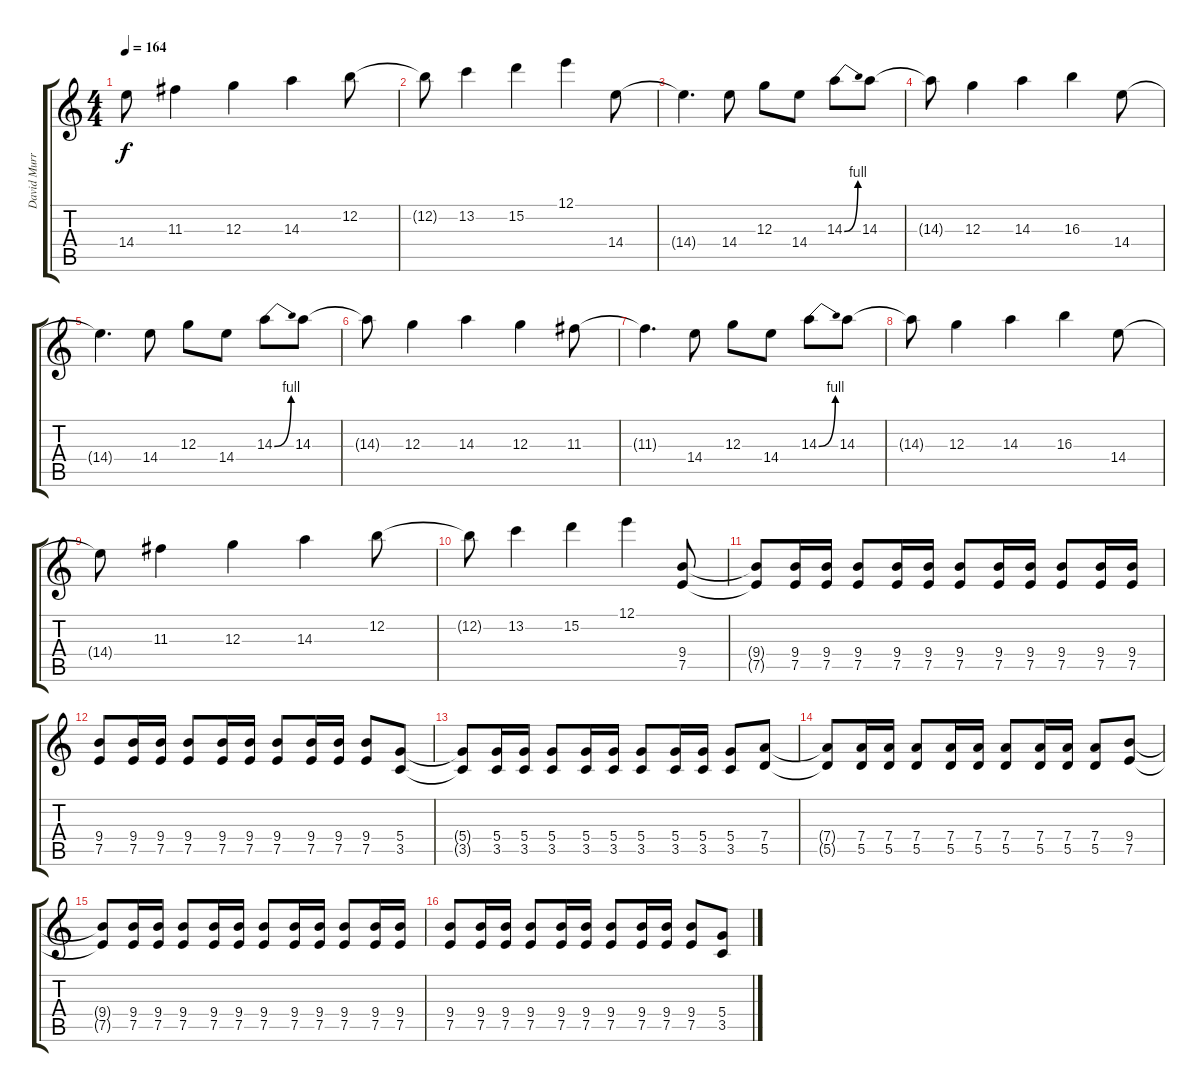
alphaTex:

\track ("David Murray (Guitar 2)" "David Murr") {instrument distortionguitar}
\staff {score tabs}
\tuning (E4 B3 G3 D3 A2 E2) {hide}
\ts (4 4)
\tempo 164
\clef g2
\ks c
14.4{t}.8{dy f} 11.3.4 12.3.4 14.3.4 12.2.8 |
12.2{t}.8 13.2.4 15.2.4 12.1.4 14.4.8 |
14.4{t}.4{d} 14.4.8 12.3.8 14.4.8 14.3{be (bend 0 0 60 4)}.8 14.3.8 |
14.3{t}.8 12.3.4 14.3.4 16.3.4 14.4.8 |
14.4{t}.4{d} 14.4.8 12.3.8 14.4.8 14.3{be (bend 0 0 60 4)}.8 14.3.8 |
14.3{t}.8 12.3.4 14.3.4 12.3.4 11.3.8 |
11.3{t}.4{d} 14.4.8 12.3.8 14.4.8 14.3{be (bend 0 0 60 4)}.8 14.3.8 |
14.3{t}.8 12.3.4 14.3.4 16.3.4 14.4.8 |
14.4{t}.8 11.3.4 12.3.4 14.3.4 12.2.8 |
12.2{t}.8 13.2.4 15.2.4 12.1.4 (9.4 7.5).8 |
(9.4{t} 7.5{t}).8 (9.4 7.5).16 (9.4 7.5).16 (9.4 7.5).8 (9.4 7.5).16 (9.4 7.5).16 (9.4 7.5).8 (9.4 7.5).16 (9.4 7.5).16 (9.4 7.5).8 (9.4 7.5).16 (9.4 7.5).16 |
(9.4 7.5).8 (9.4 7.5).16 (9.4 7.5).16 (9.4 7.5).8 (9.4 7.5).16 (9.4 7.5).16 (9.4 7.5).8 (9.4 7.5).16 (9.4 7.5).16 (9.4 7.5).8 (5.4 3.5).8 |
(5.4{t} 3.5{t}).8 (5.4 3.5).16 (5.4 3.5).16 (5.4 3.5).8 (5.4 3.5).16 (5.4 3.5).16 (5.4 3.5).8 (5.4 3.5).16 (5.4 3.5).16 (5.4 3.5).8 (7.4 5.5).8 |
(7.4{t} 5.5{t}).8 (7.4 5.5).16 (7.4 5.5).16 (7.4 5.5).8 (7.4 5.5).16 (7.4 5.5).16 (7.4 5.5).8 (7.4 5.5).16 (7.4 5.5).16 (7.4 5.5).8 (9.4 7.5).8 |
(9.4{t} 7.5{t}).8 (9.4 7.5).16 (9.4 7.5).16 (9.4 7.5).8 (9.4 7.5).16 (9.4 7.5).16 (9.4 7.5).8 (9.4 7.5).16 (9.4 7.5).16 (9.4 7.5).8 (9.4 7.5).16 (9.4 7.5).16 |
(9.4 7.5).8 (9.4 7.5).16 (9.4 7.5).16 (9.4 7.5).8 (9.4 7.5).16 (9.4 7.5).16 (9.4 7.5).8 (9.4 7.5).16 (9.4 7.5).16 (9.4 7.5).8 (5.4 3.5).8
